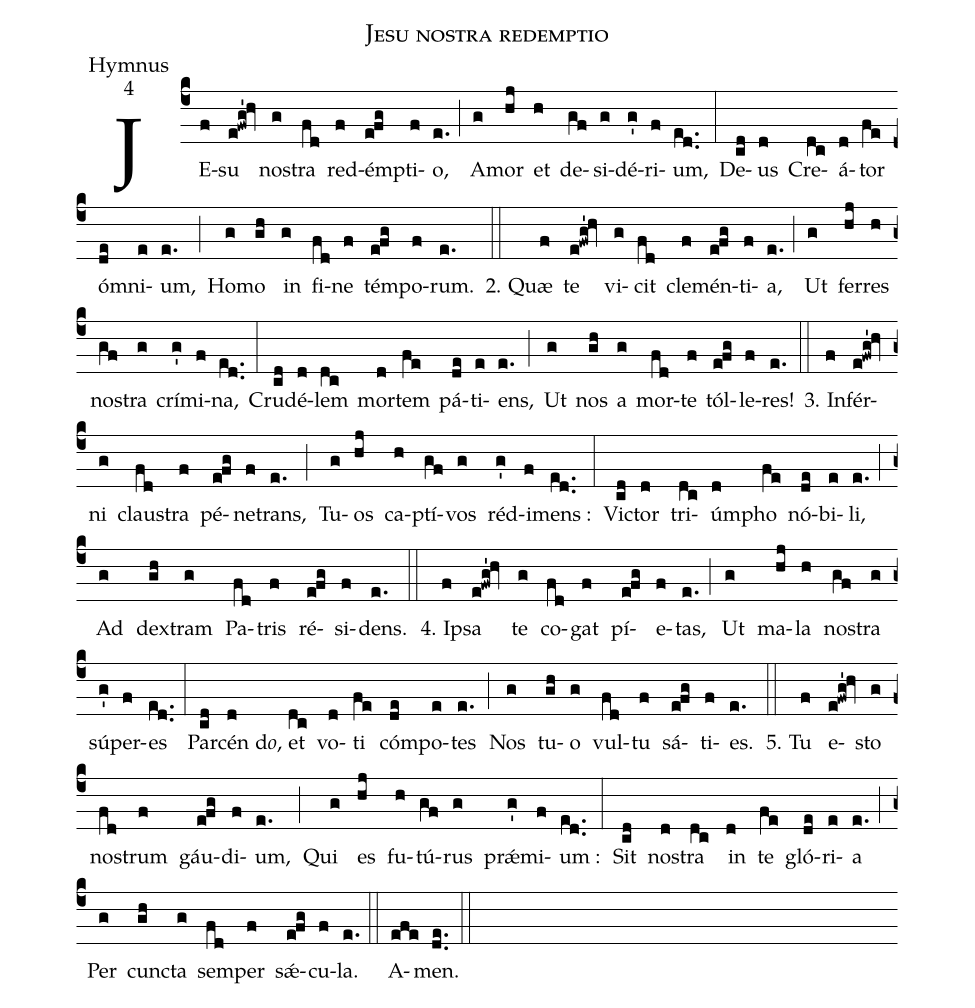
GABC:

name:Jesu nostra redemptio;
office-part:Hymnus;
mode:4;
%%
(c4) JE(f)su(e!fwg'!hv) no(g)stra(fd) red(f)ém(e!fg)pti(f)o,(e.) (;)
A(g)mor(hj) et(h) de(gf)si(g)dé(g')ri(f)um,(ed..) (:)
De(cd)us(d) Cre(dc)á(d)tor(fe) ó(de)mni(e)um,(e.) (;)
Ho(g)mo(gh) in(g) fi(fd)ne(f) tém(e!fg)po(f)rum.(e.) (::)
2. Quæ(f) te(e!fwg'!hv) vi(g)cit(fd) cle(f)mén(e!fg)ti(f)a,(e.) (;)
Ut(g) fer(hj)res(h) no(gf)stra(g) crí(g')mi(f)na,(ed..) (:)
Cru(cd)dé(d)lem(dc) mor(d)tem(fe) pá(de)ti(e)ens,(e.) (;)
Ut(g) nos(gh) a(g) mor(fd)te(f) tól(e!fg)le(f)res!(e.) (::)

3. In(f)fér(e!fwg'!hv)ni(g) clau(fd)stra(f) pé(e!fg)ne(f)trans,(e.) (;)
Tu(g)os(hj) ca(h)ptí(gf)vos(g) réd(g')i(f)mens :(ed..) (:)
Vi(cd)ctor(d) tri(dc)úm(d)pho(fe) nó(de)bi(e)li,(e.) (;)
Ad(g) dex(gh)tram(g) Pa(fd)tris(f) ré(e!fg)si(f)dens.(e.) (::)

4. I(f)psa(e!fwg'!hv) te(g) co(fd)gat(f) pí(e!fg)e(f)tas,(e.) (;)
Ut(g) ma(hj)la(h) no(gf)stra(g) sú(g')per(f)es(ed..) (:)
Par(cd)cén(d)d<i>o</i>,() et(dc) vo(d)ti(fe) cóm(de)po(e)tes(e.) (;)
Nos(g) tu(gh)o(g) vul(fd)tu(f) sá(e!fg)ti(f)es.(e.) (::)

5. Tu(f) e(e!fwg'!hv)sto(g) no(fd)strum(f) gáu(e!fg)di(f)um,(e.) (;)
Qui(g) es(hj) fu(h)tú(gf)rus(g) prǽ(g')mi(f)um :(ed..) (:)
Sit(cd) no(d)stra(dc) in(d) te(fe) gló(de)ri(e)a(e.) (;)
Per(g) cun(gh)cta(g) sem(fd)per(f) sǽ(e!fg)cu(f)la.(e.) (::)

A(efe)men.(de..) (::)
